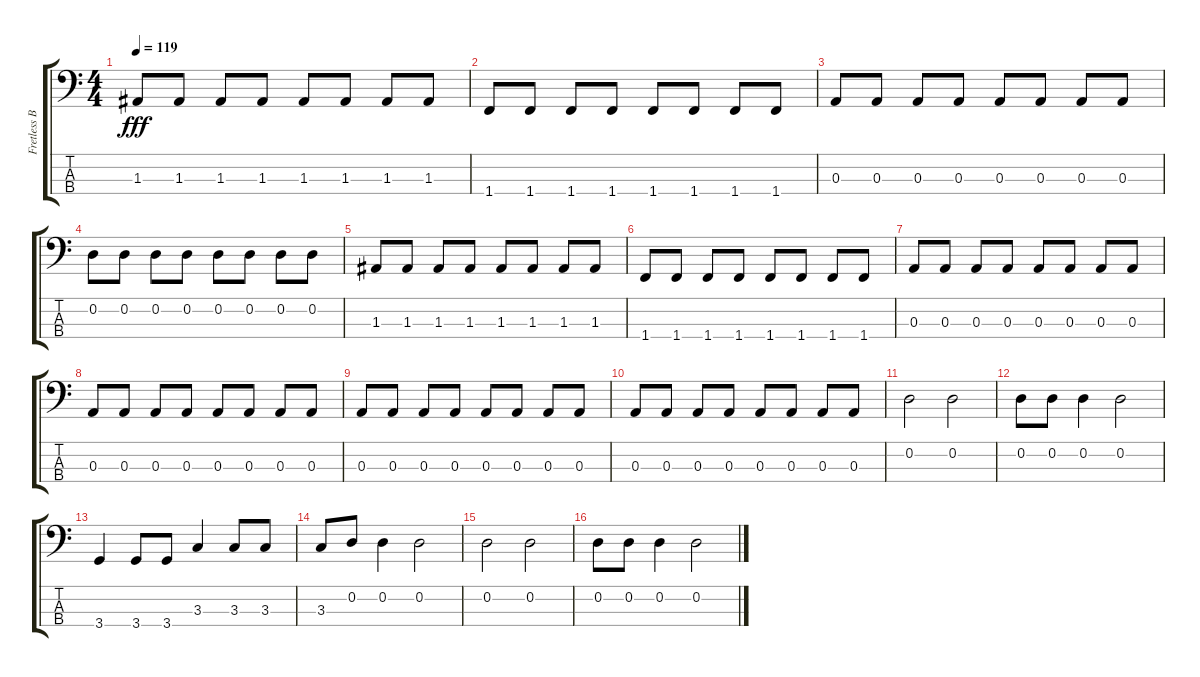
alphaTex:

\track ("Fretless Bass" "Fretless B") {instrument fretlessbass}
\staff {score tabs}
\tuning (G2 D2 A1 E1) {hide}
\ts (4 4)
\tempo 119
\clef f4
\ks c
1.3.8{dy fff} 1.3.8 1.3.8 1.3.8 1.3.8 1.3.8 1.3.8 1.3.8 |
1.4.8 1.4.8 1.4.8 1.4.8 1.4.8 1.4.8 1.4.8 1.4.8 |
0.3.8 0.3.8 0.3.8 0.3.8 0.3.8 0.3.8 0.3.8 0.3.8 |
0.2.8 0.2.8 0.2.8 0.2.8 0.2.8 0.2.8 0.2.8 0.2.8 |
1.3.8 1.3.8 1.3.8 1.3.8 1.3.8 1.3.8 1.3.8 1.3.8 |
1.4.8 1.4.8 1.4.8 1.4.8 1.4.8 1.4.8 1.4.8 1.4.8 |
0.3.8 0.3.8 0.3.8 0.3.8 0.3.8 0.3.8 0.3.8 0.3.8 |
0.3.8 0.3.8 0.3.8 0.3.8 0.3.8 0.3.8 0.3.8 0.3.8 |
0.3.8 0.3.8 0.3.8 0.3.8 0.3.8 0.3.8 0.3.8 0.3.8 |
0.3.8 0.3.8 0.3.8 0.3.8 0.3.8 0.3.8 0.3.8 0.3.8 |
0.2.2 0.2.2 |
0.2.8 0.2.8 0.2.4 0.2.2 |
3.4.4 3.4.8 3.4.8 3.3.4 3.3.8 3.3.8 |
3.3.8 0.2.8 0.2.4 0.2.2 |
0.2.2 0.2.2 |
0.2.8 0.2.8 0.2.4 0.2.2
